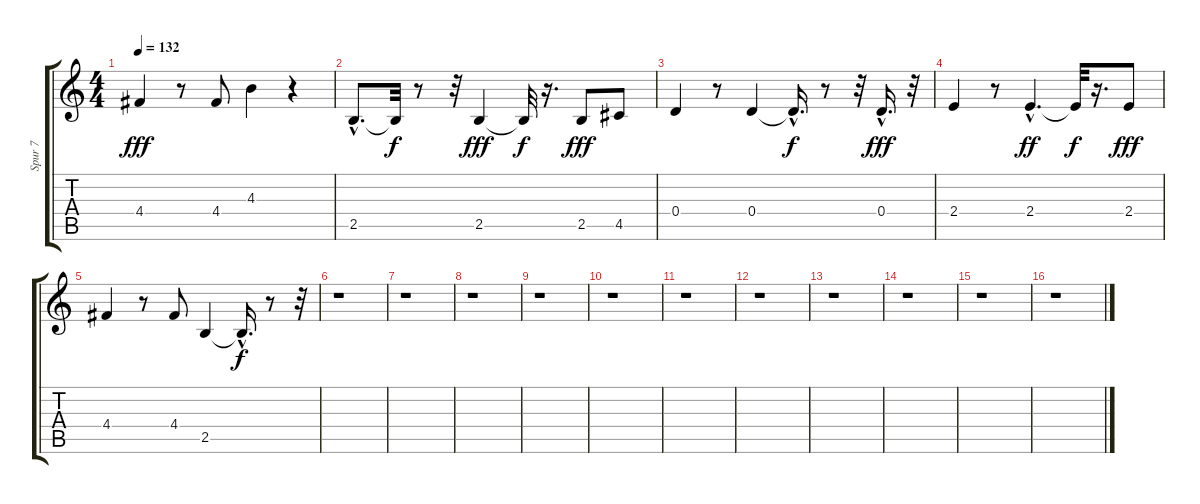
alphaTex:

\track ("Spur 7" "Spur 7") {instrument distortionguitar}
\staff {score tabs}
\tuning (E4 B3 G3 D3 A2 E2) {hide}
\ts (4 4)
\tempo 132
\clef g2
\ks c
4.4.4{dy fff} r.8 4.4.8 4.3.4 r.4 |
2.5{hac}.8{d} 2.5{t}.32{dy f} r.8 r.32 2.5.4{dy fff} 2.5{t}.32{dy f} r.16{d} 2.5.8{dy fff} 4.5.8 |
0.4.4 r.8 0.4.4 0.4{hac t}.16{d dy f} r.8 r.32 0.4{hac}.16{d dy fff} r.32 |
2.4.4 r.8 2.4{hac}.4{d dy ff} 2.4{t}.32{dy f} r.16{d} 2.4.8{dy fff} |
4.4.4 r.8 4.4.8 2.5.4 2.5{hac t}.16{d dy f} r.8 r.32 |
r.1 |
r.1 |
r.1 |
r.1 |
r.1 |
r.1 |
r.1 |
r.1 |
r.1 |
r.1 |
r.1
